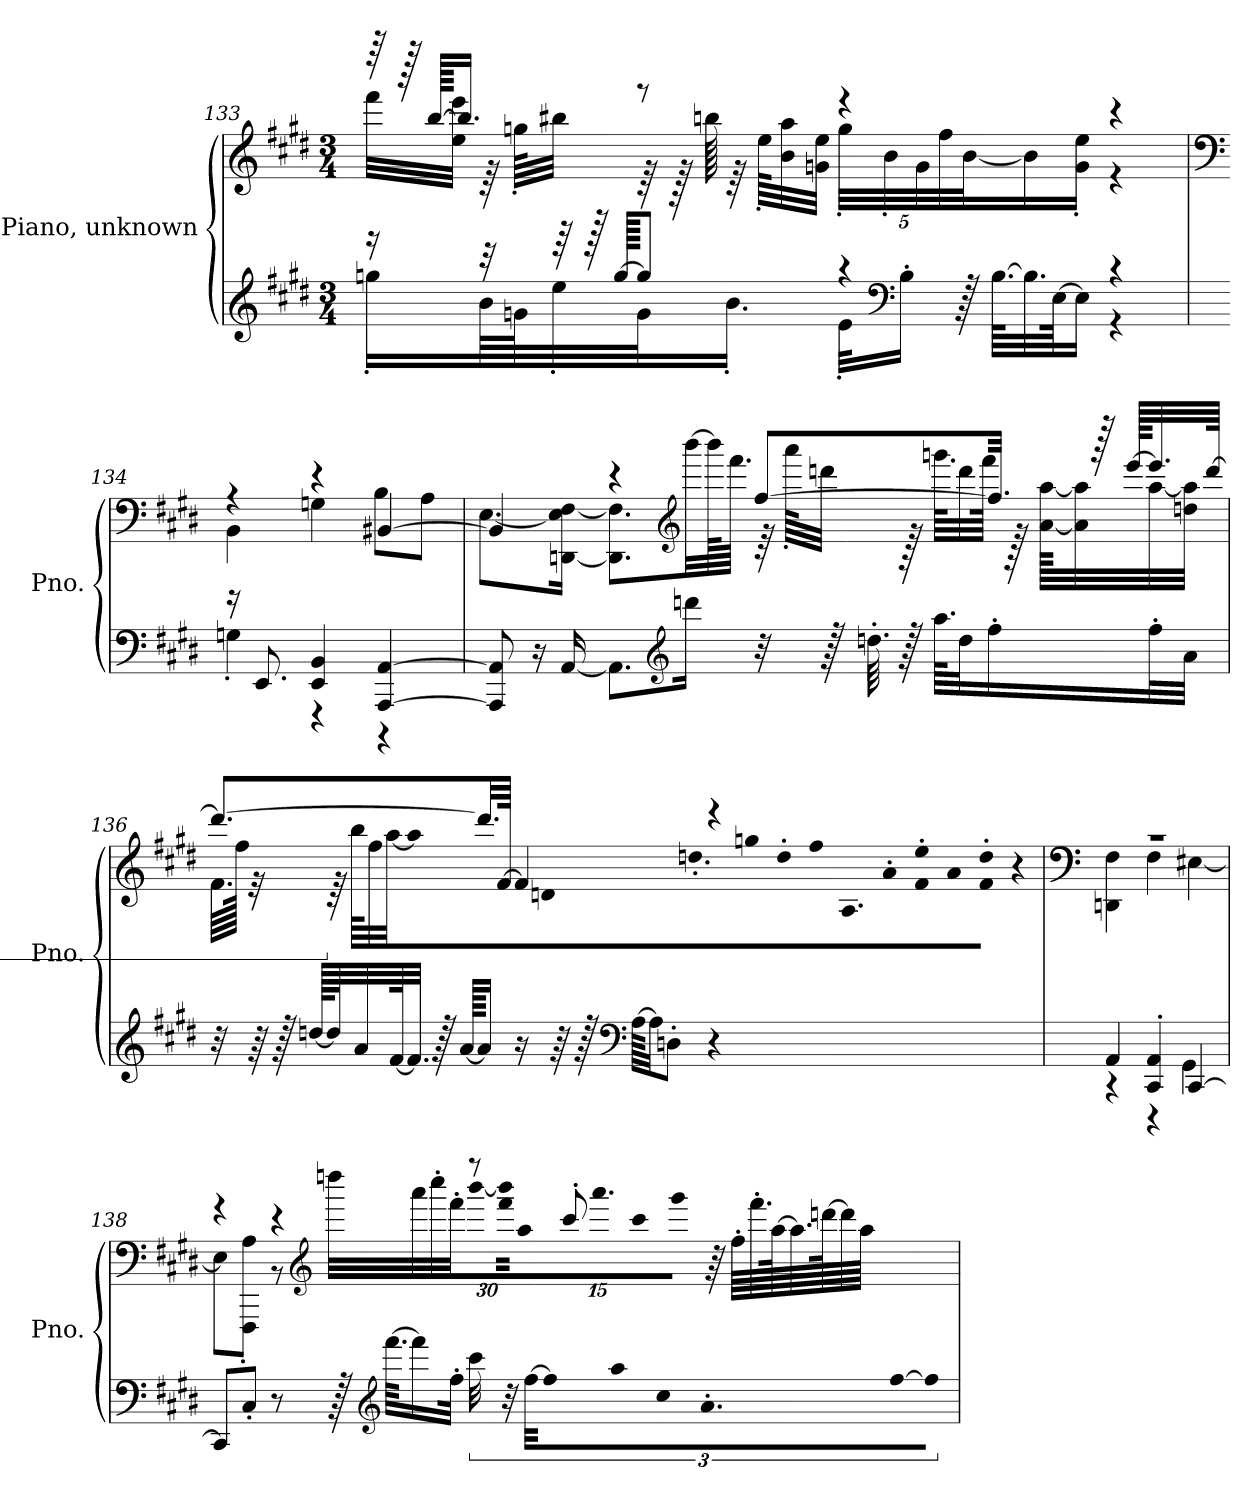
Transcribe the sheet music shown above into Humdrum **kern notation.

**kern	**kern
*part1	*part1
*staff2	*staff1
*I"Piano, unknown	*
*I'Pno.	*
!!LO:PB:g=z
*clefG2	*clefG2
*k[f#c#g#d#]	*k[f#c#g#d#]
*M3/4	*M3/4
=133	=133
*^	*^
16r	16ggn'\LL	64r	32fff#\LLL
.	.	128r	.
.	.	[128bb/KKKLL	.
.	.	16.bb/JJ]	32ee\ 32eee\JJJ
32r	64b\LL	.	64r
.	64gn\J	.	64ggn'\KLLL
64r	32ee'\	.	32bb#X\JJJ
128r	.	.	.
[128gg/KKKKL	.	.	.
8gg/J]	32g\J	8r	64r
.	.	.	128r
.	.	.	128bbn\
.	16.b'\JJ	.	64r
.	.	.	64ee'\KLLL
.	.	.	32b\ 32aa\
.	.	.	32gn\ 32ee\JJJ
*	*	*	*Xbrackettup
4r	32e'\KLL	4r	40gg'\LLL
.	.	.	40b'\
*clefF4	*	*	*
.	16B'\JJ	.	.
.	.	.	40g\
.	.	.	40ff#\
.	128r	.	.
.	.	.	[40b\J
.	[64.B\KLLL	.	.
.	32.B\]	.	16b\]
.	[64E\JK	.	.
.	16E\JJ]	.	16g\' 16ee\'JJ
4r	4r	4r	4r
=134	=134	=134	=134
*	*	*clefF4	*
16r	4Gn'\	4r	4BB\
8.EE/	.	.	.
4EE/ 4BB/	4r	4r	4Gn\
[4AAA/ [4AA/	4r	[4BB#X/	8B\L
.	.	.	8A\J
*v	*v	*	*
!!LO:LB:g=z	!!
=135	=135	=135
8AAA/] 8AA/]	4BB#/]	[8.E\L
16r	.	.
[16AA/	.	[16DDn\ 16E\] [16F#\Jk
8.AA\L]	4r	8.DD\] 8.F#\]L
*clefG2	*clefG2	*
16dddn\Jk	.	[32bbb\LL
.	.	128bbb\KL]
.	.	64.fff#\JJJJ
32r	[8ff#/L	64r
.	.	64aaa'\KLLL
128r	.	32dddn\JJJ
64.ddn'\	.	.
128r	.	128r
64.aa\KLLL	.	64.gggn\KLLL
32dd\J	.	32ddd\
16ff#'\	32.ff#/Jkk]	64fff#\JJJk
.	.	128r
.	.	[128a\ [128aa\KKLLL
.	.	32a\] 32aa\]
.	128r	.
.	[128eee/KKLLL	.
32ff#'\L	32.eee/]	[32aa\
32a\JJJ	.	32ddn\ 32aa\]JJJ
.	[64ddd/JJJk	.
!!LO:LB:g=z	!!
=136	=136	=136
32r	8.ddd/L_	64.f#\LLLL
.	.	128ff#\JJJJk
64r	.	32r
128r	.	.
[128ddn/KLLLL	.	.
*	*	*brackettup
64dd/J]	.	96r
.	.	96bb\KLLL
32a/	.	.
.	.	48ff#\
.	.	[48aa\
[64f#/K	.	.
32.f#/JJJ]	.	128aa\LL]
.	.	128dn\JJ
.	.	32.ddn'\
128r	.	.
[128a/KKKLL	.	.
16a/JJ]	32.ddd/LL]	32ggn\
.	.	32dd'\
.	[64f#/JJJk	.
16r	4f#/]	128ff#\KL
.	.	64.A\J
.	.	32a'\
64r	.	32f#\' 32ee\'
128r	.	.
*clefF4	*	*
[128A\KKLLL	.	.
32A\JJ]	.	32a\JJ
8Dn'\J	.	8f#\' 8dd\'J
4r	4r	4r
=137	=137	=137
*	*clefF4	*
*^	*	*
4AA/	4r	2.r	4DDn\ 4F#\
4CC#/' 4AA/'	4r	.	4F#\
[4CC#/	4GG#\	.	[4E#X\
*v	*v	*	*
!!LO:LB:g=z	!!
=138	=138	=138
8CC#/L]	4r	8E#\L]
8C#'/J	.	8FFF#\' 8A\'J
8r	4r	8r
*	*clefG2	*
128r	.	32ddddn\LLL
*clefG2	*	*
[64.fff#\KKLL	.	.
16fff#\]	.	32aaa\
.	.	32cccc#'\
32ff#'\JJk	.	32fff#'\
*	*	*Xbrackettup
!	!	!LO:N:vis=64
48ccc#\	8r	[960%17bbb\L
!	!	!LO:N:vis=64
.	.	960%17fff#\ 960%17bbb\]
48r	.	.
.	.	1920ryy
!	!	!LO:N:vis=256
.	.	1920%17aa\K
[48ff#\LLL	.	.
!	!	!LO:N:vis=64.
.	.	640%17aaa\
32ff#\]	.	.
!	!	!LO:N:vis=64
.	.	960%17ccc#\J
!	!	!LO:N:vis=32
.	.	640%23ggg#\JJJ
32aa\J	.	.
16cc#\	8ccc#'/	64r
.	.	64ff#'\LLLL
.	.	64.fff#'\
.	.	[128aa\K
64.a'\LL	.	64.aa\]
[128ff#\JK	.	[128dddn\K
32ff#\JJJ]	.	64ddd\]
.	.	64aa\JJJJ
*	*v	*v
=	=
*-	*-
